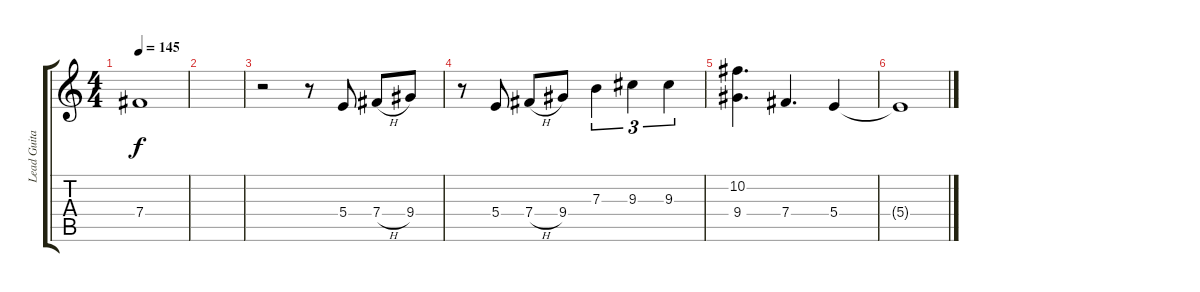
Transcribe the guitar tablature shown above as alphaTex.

\track ("Lead Guitar" "Lead Guita") {instrument distortionguitar}
\staff {score tabs}
\tuning (Db4 Ab3 E3 B2 Gb2 Db2) {hide}
\ts (4 4)
\tempo 145
\clef g2
\ks c
7.4.1{dy f} |
|
r.2 r.8 5.4.8 7.4{h}.8 9.4.8 |
r.8 5.4.8 7.4{h}.8 9.4.8 7.3.4{tu (3 2)} 9.3.4{tu (3 2)} 9.3.4{tu (3 2)} |
(10.2 9.4).4{d} 7.4.4{d} 5.4.4 |
5.4{t}.1
